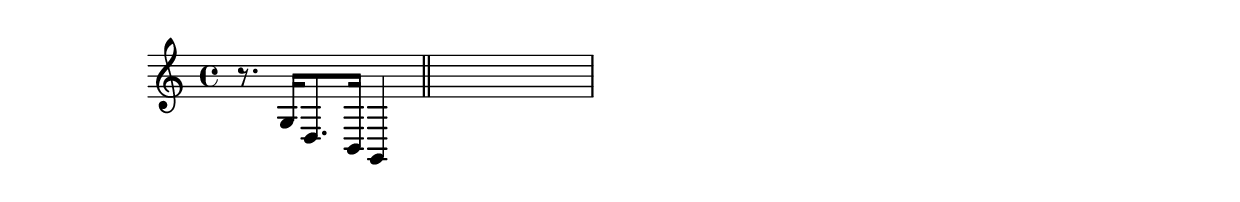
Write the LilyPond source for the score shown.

\relative c{
  r8. g'16[ d8. b16] g4  \bar"||" s
}